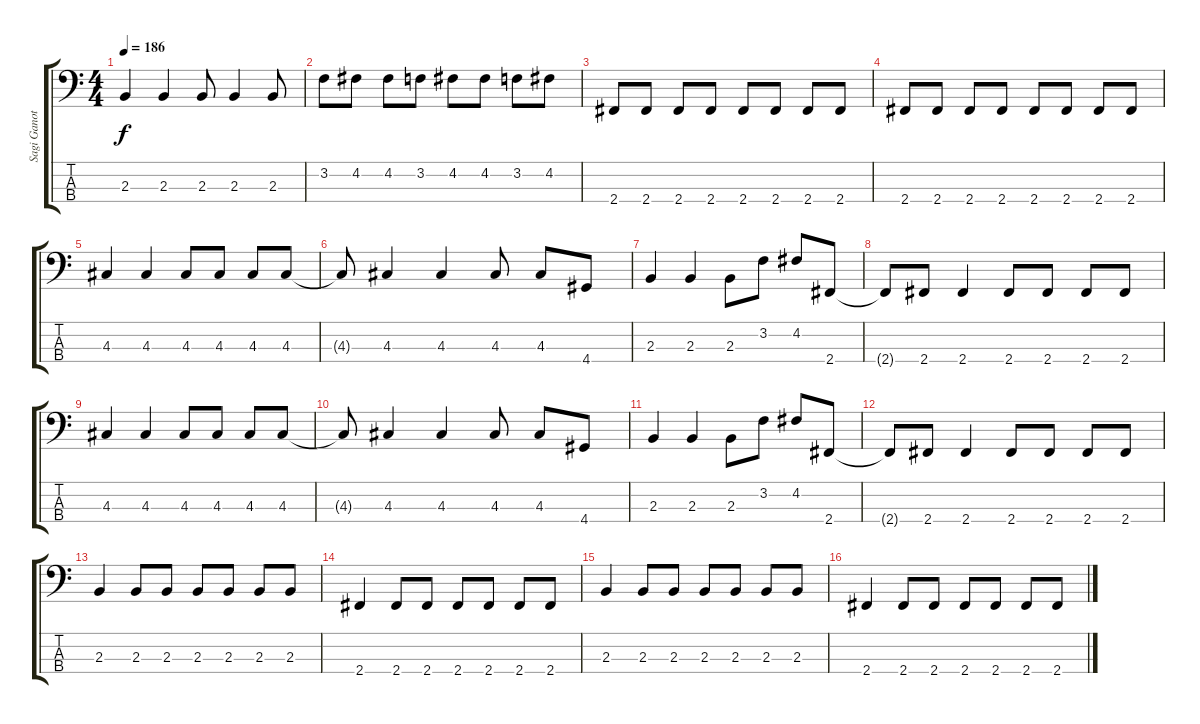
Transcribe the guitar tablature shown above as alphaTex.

\track ("Sagi Ganot (Bass)" "Sagi Ganot") {instrument electricbassfinger}
\staff {score tabs}
\tuning (G2 D2 A1 E1) {hide}
\ts (4 4)
\tempo 186
\clef f4
\ks c
2.3.4{dy f} 2.3.4 2.3.8 2.3.4 2.3.8 |
3.2.8 4.2.8 4.2.8 3.2.8 4.2.8 4.2.8 3.2.8 4.2.8 |
2.4.8 2.4.8 2.4.8 2.4.8 2.4.8 2.4.8 2.4.8 2.4.8 |
2.4.8 2.4.8 2.4.8 2.4.8 2.4.8 2.4.8 2.4.8 2.4.8 |
4.3.4 4.3.4 4.3.8 4.3.8 4.3.8 4.3.8 |
4.3{t}.8 4.3.4 4.3.4 4.3.8 4.3.8 4.4.8 |
2.3.4 2.3.4 2.3.8 3.2.8 4.2.8 2.4.8 |
2.4{t}.8 2.4.8 2.4.4 2.4.8 2.4.8 2.4.8 2.4.8 |
4.3.4 4.3.4 4.3.8 4.3.8 4.3.8 4.3.8 |
4.3{t}.8 4.3.4 4.3.4 4.3.8 4.3.8 4.4.8 |
2.3.4 2.3.4 2.3.8 3.2.8 4.2.8 2.4.8 |
2.4{t}.8 2.4.8 2.4.4 2.4.8 2.4.8 2.4.8 2.4.8 |
2.3.4 2.3.8 2.3.8 2.3.8 2.3.8 2.3.8 2.3.8 |
2.4.4 2.4.8 2.4.8 2.4.8 2.4.8 2.4.8 2.4.8 |
2.3.4 2.3.8 2.3.8 2.3.8 2.3.8 2.3.8 2.3.8 |
2.4.4 2.4.8 2.4.8 2.4.8 2.4.8 2.4.8 2.4.8
